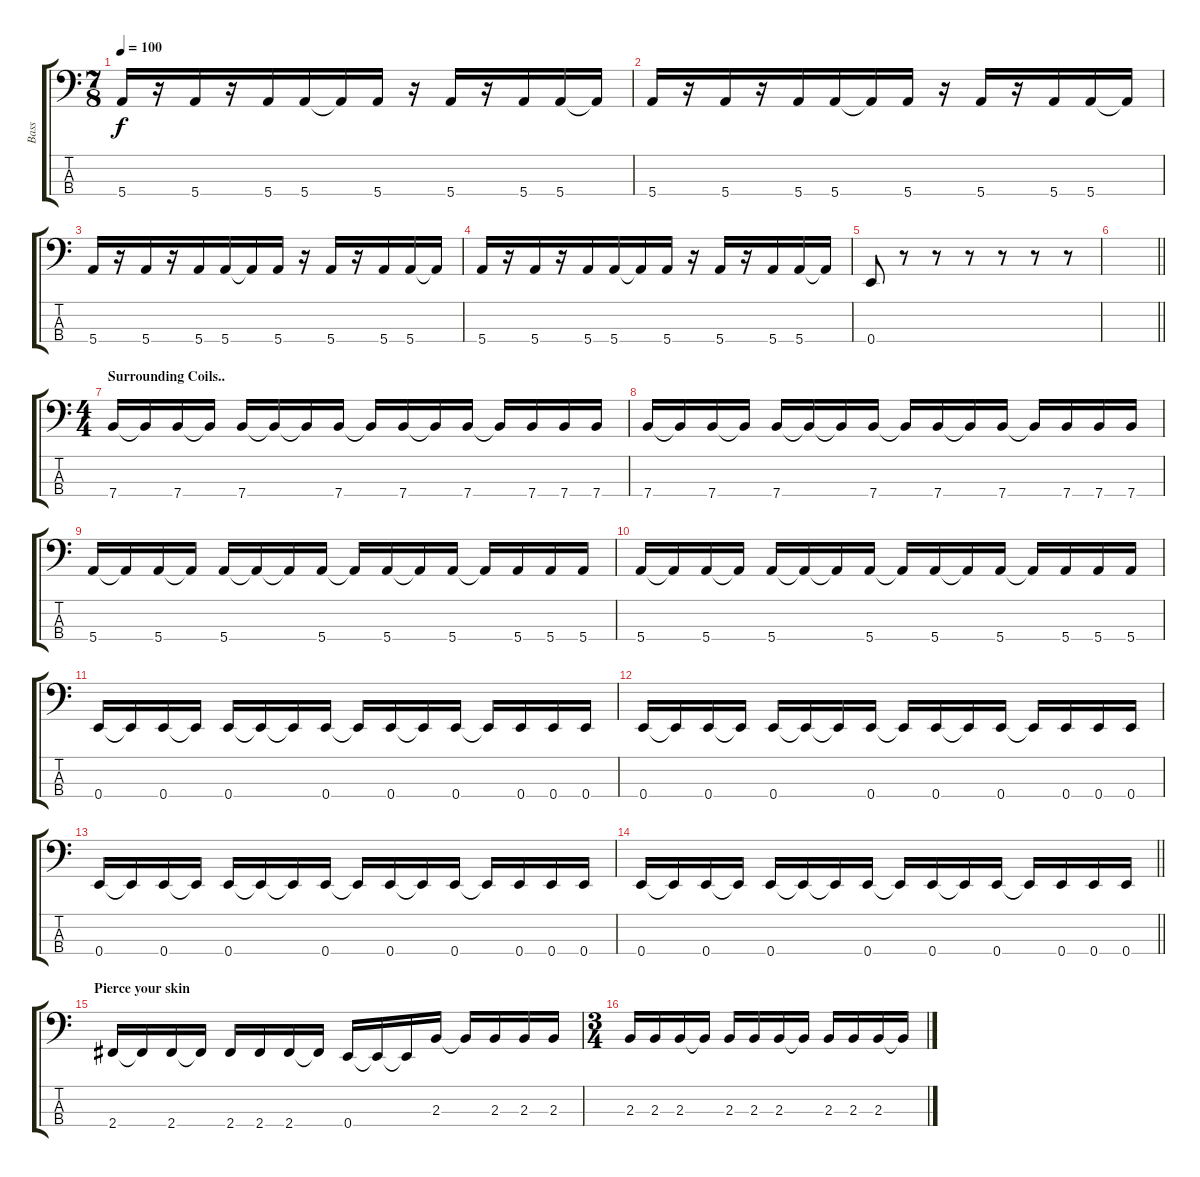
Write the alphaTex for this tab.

\track ("Bass" "Bass") {instrument electricbasspick}
\staff {score tabs}
\tuning (G2 D2 A1 E1) {hide}
\ts (7 8)
\tempo 100
\clef f4
\ks c
5.4.16{dy f} r.16 5.4.16 r.16 5.4.16 5.4.16 5.4{t}.16 5.4.16 r.16 5.4.16 r.16 5.4.16 5.4.16 5.4{t}.16 |
5.4.16 r.16 5.4.16 r.16 5.4.16 5.4.16 5.4{t}.16 5.4.16 r.16 5.4.16 r.16 5.4.16 5.4.16 5.4{t}.16 |
5.4.16 r.16 5.4.16 r.16 5.4.16 5.4.16 5.4{t}.16 5.4.16 r.16 5.4.16 r.16 5.4.16 5.4.16 5.4{t}.16 |
5.4.16 r.16 5.4.16 r.16 5.4.16 5.4.16 5.4{t}.16 5.4.16 r.16 5.4.16 r.16 5.4.16 5.4.16 5.4{t}.16 |
0.4.8 r.8 r.8 r.8 r.8 r.8 r.8 |
\barLineRight lightlight
|
\ts (4 4)
\section ("" "Surrounding Coils..")
7.4.16 7.4{t}.16 7.4.16 7.4{t}.16 7.4.16 7.4{t}.16 7.4{t}.16 7.4.16 7.4{t}.16 7.4.16 7.4{t}.16 7.4.16 7.4{t}.16 7.4.16 7.4.16 7.4.16 |
7.4.16 7.4{t}.16 7.4.16 7.4{t}.16 7.4.16 7.4{t}.16 7.4{t}.16 7.4.16 7.4{t}.16 7.4.16 7.4{t}.16 7.4.16 7.4{t}.16 7.4.16 7.4.16 7.4.16 |
5.4.16 5.4{t}.16 5.4.16 5.4{t}.16 5.4.16 5.4{t}.16 5.4{t}.16 5.4.16 5.4{t}.16 5.4.16 5.4{t}.16 5.4.16 5.4{t}.16 5.4.16 5.4.16 5.4.16 |
5.4.16 5.4{t}.16 5.4.16 5.4{t}.16 5.4.16 5.4{t}.16 5.4{t}.16 5.4.16 5.4{t}.16 5.4.16 5.4{t}.16 5.4.16 5.4{t}.16 5.4.16 5.4.16 5.4.16 |
0.4.16 0.4{t}.16 0.4.16 0.4{t}.16 0.4.16 0.4{t}.16 0.4{t}.16 0.4.16 0.4{t}.16 0.4.16 0.4{t}.16 0.4.16 0.4{t}.16 0.4.16 0.4.16 0.4.16 |
0.4.16 0.4{t}.16 0.4.16 0.4{t}.16 0.4.16 0.4{t}.16 0.4{t}.16 0.4.16 0.4{t}.16 0.4.16 0.4{t}.16 0.4.16 0.4{t}.16 0.4.16 0.4.16 0.4.16 |
0.4.16 0.4{t}.16 0.4.16 0.4{t}.16 0.4.16 0.4{t}.16 0.4{t}.16 0.4.16 0.4{t}.16 0.4.16 0.4{t}.16 0.4.16 0.4{t}.16 0.4.16 0.4.16 0.4.16 |
\barLineRight lightlight
0.4.16 0.4{t}.16 0.4.16 0.4{t}.16 0.4.16 0.4{t}.16 0.4{t}.16 0.4.16 0.4{t}.16 0.4.16 0.4{t}.16 0.4.16 0.4{t}.16 0.4.16 0.4.16 0.4.16 |
\section ("" "Pierce your skin")
2.4.16 2.4{t}.16 2.4.16 2.4{t}.16 2.4.16 2.4.16 2.4.16 2.4{t}.16 0.4.16 0.4{t}.16 0.4{t}.16 2.3.16 2.3{t}.16 2.3.16 2.3.16 2.3.16 |
\ts (3 4)
2.3.16 2.3.16 2.3.16 2.3{t}.16 2.3.16 2.3.16 2.3.16 2.3{t}.16 2.3.16 2.3.16 2.3.16 2.3{t}.16
